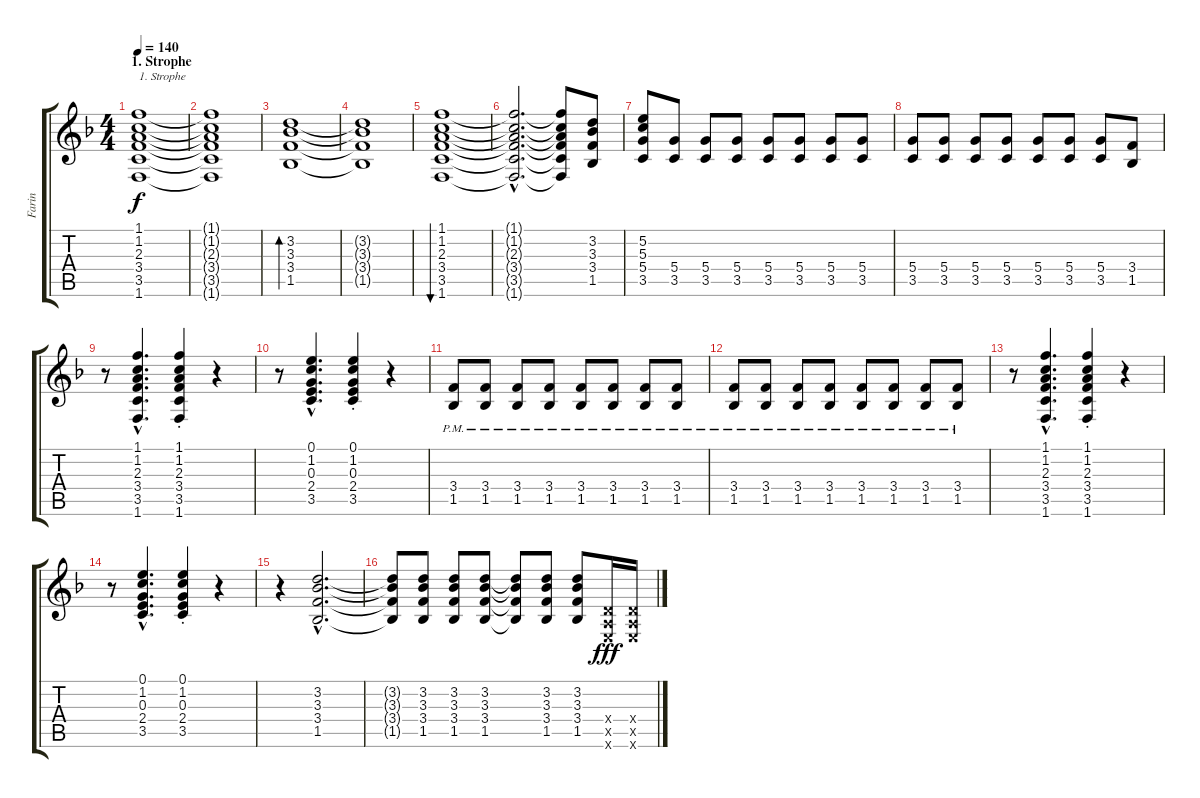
\track ("Farin" "Farin") {instrument acousticguitarnylon}
\staff {score tabs}
\tuning (E4 B3 G3 D3 A2 E2) {hide}
\ts (4 4)
\section ("" "1. Strophe")
\tempo 140
\clef g2
\ks f
(1.1 1.2 2.3 3.4 3.5 1.6).1{txt "1. Strophe" dy f} |
(1.1{t} 1.2{t} 2.3{t} 3.4{t} 3.5{t} 1.6{t}).1 |
(3.2 3.3 3.4 1.5).1{bd 240} |
(3.2{t} 3.3{t} 3.4{t} 1.5{t}).1 |
(1.1 1.2 2.3 3.4 3.5 1.6).1{bu 240} |
(1.1{hac t} 1.2{hac t} 2.3{hac t} 3.4{hac t} 3.5{hac t} 1.6{hac t}).2{d} (1.1{t} 1.2{t} 2.3{t} 3.4{t} 3.5{t} 1.6{t}).8 (3.2 3.3 3.4 1.5).8 |
(5.2 5.3 5.4 3.5).8 (5.4 3.5).8 (5.4 3.5).8 (5.4 3.5).8 (5.4 3.5).8 (5.4 3.5).8 (5.4 3.5).8 (5.4 3.5).8 |
(5.4 3.5).8 (5.4 3.5).8 (5.4 3.5).8 (5.4 3.5).8 (5.4 3.5).8 (5.4 3.5).8 (5.4 3.5).8 (3.4 1.5).8 |
r.8 (1.1{hac} 1.2{hac} 2.3{hac} 3.4{hac} 3.5{hac} 1.6{hac}).4{d} (1.1{st} 1.2{st} 2.3{st} 3.4{st} 3.5{st} 1.6{st}).4 r.4 |
r.8 (0.1{hac} 1.2{hac} 0.3{hac} 2.4{hac} 3.5{hac}).4{d} (0.1{st} 1.2{st} 0.3{st} 2.4{st} 3.5{st}).4 r.4 |
(3.4{pm} 1.5{pm}).8{instrument electricguitarmuted} (3.4{pm} 1.5{pm}).8 (3.4{pm} 1.5{pm}).8 (3.4{pm} 1.5{pm}).8 (3.4{pm} 1.5{pm}).8 (3.4{pm} 1.5{pm}).8 (3.4{pm} 1.5{pm}).8 (3.4{pm} 1.5{pm}).8 |
(3.4{pm} 1.5{pm}).8 (3.4{pm} 1.5{pm}).8 (3.4{pm} 1.5{pm}).8 (3.4{pm} 1.5{pm}).8 (3.4{pm} 1.5{pm}).8 (3.4{pm} 1.5{pm}).8 (3.4{pm} 1.5{pm}).8 (3.4{pm} 1.5{pm}).8 |
r.8{instrument acousticguitarnylon} (1.1{hac} 1.2{hac} 2.3{hac} 3.4{hac} 3.5{hac} 1.6{hac}).4{d} (1.1{st} 1.2{st} 2.3{st} 3.4{st} 3.5{st} 1.6{st}).4 r.4 |
r.8 (0.1{hac} 1.2{hac} 0.3{hac} 2.4{hac} 3.5{hac}).4{d} (0.1{st} 1.2{st} 0.3{st} 2.4{st} 3.5{st}).4 r.4 |
r.4 (3.2{hac} 3.3{hac} 3.4{hac} 1.5{hac}).2{d} |
(3.2{t} 3.3{t} 3.4{t} 1.5{t}).8 (3.2 3.3 3.4 1.5).8 (3.2 3.3 3.4 1.5).8 (3.2 3.3 3.4 1.5).8 (3.2{t} 3.3{t} 3.4{t} 1.5{t}).8 (3.2 3.3 3.4 1.5).8 (3.2 3.3 3.4 1.5).8 (0.4{x} 0.5{x} 0.6{x}).16{dy fff} (0.4{x} 0.5{x} 0.6{x}).16
